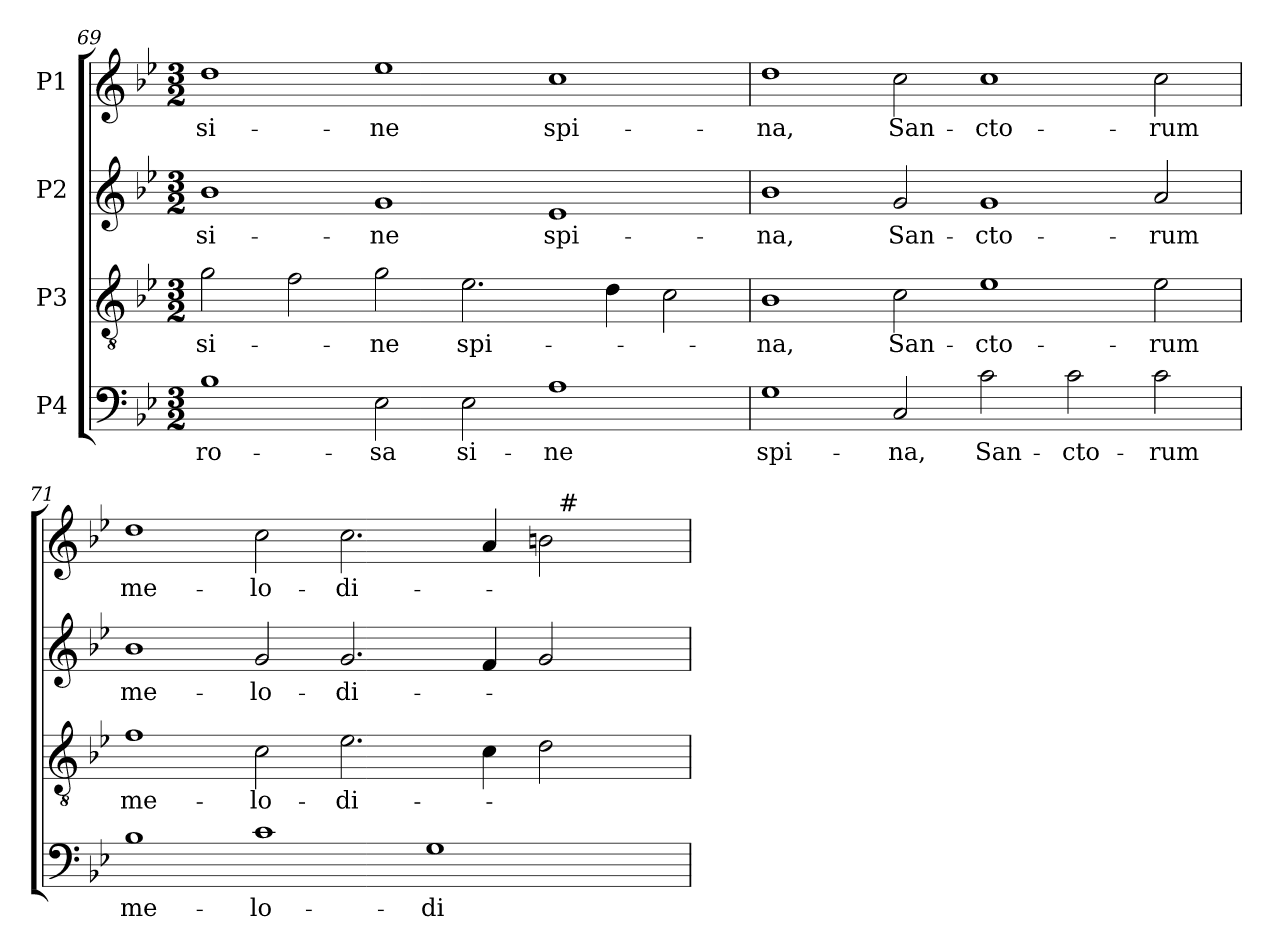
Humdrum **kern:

**kern	**text	**kern	**text	**kern	**text	**kern	**text
*part4	*part4	*part3	*part3	*part2	*part2	*part1	*part1
*staff4	*staff4	*staff3	*staff3	*staff2	*staff2	*staff1	*staff1
*I"P4	*	*I"P3	*	*I"P2	*	*I"P1	*
*clefF4	*	*clefGv2	*	*clefG2	*	*clefG2	*
*	*	*ITrd7c12	*	*	*	*	*
*k[b-e-]	*	*k[b-e-]	*	*k[b-e-]	*	*k[b-e-]	*
*B-:	*	*B-:	*	*B-:	*	*B-:	*
*M3/2	*	*M3/2	*	*M3/2	*	*M3/2	*
=69	=69	=69	=69	=69	=69	=69	=69
!	!LO:LY:b:color=#000000	!	!	!	!	!	!
!	!	!	!LO:LY:b:color=#000000	!	!	!	!
!	!	!	!	!	!LO:LY:b:color=#000000	!	!
!	!	!	!	!	!	!	!LO:LY:b:color=#000000
1B-i	ro-	2Gi\	si-	1b-i	si-	1ddi	si-
.	.	2Fi\	.	.	.	.	.
!	!LO:LY:b:color=#000000	!	!	!	!	!	!
!	!	!	!LO:LY:b:color=#000000	!	!	!	!
!	!	!	!	!	!LO:LY:b:color=#000000	!	!
!	!	!	!	!	!	!	!LO:LY:b:color=#000000
2E-i\	-sa	2Gi\	-ne	1gi	-ne	1ee-i	-ne
!	!LO:LY:b:color=#000000	!	!	!	!	!	!
!	!	!	!LO:LY:b:color=#000000	!	!	!	!
2E-i\	si-	2.E-i\	spi-	.	.	.	.
!	!LO:LY:b:color=#000000	!	!	!	!	!	!
!	!	!	!	!	!LO:LY:b:color=#000000	!	!
!	!	!	!	!	!	!	!LO:LY:b:color=#000000
1Ai	-ne	.	.	1e-i	spi-	1cci	spi-
.	.	4Di\	.	.	.	.	.
.	.	2Ci\	.	.	.	.	.
=70	=70	=70	=70	=70	=70	=70	=70
!	!LO:LY:b:color=#000000	!	!	!	!	!	!
!	!	!	!LO:LY:b:color=#000000	!	!	!	!
!	!	!	!	!	!LO:LY:b:color=#000000	!	!
!	!	!	!	!	!	!	!LO:LY:b:color=#000000
1Gi	spi-	1BB-i	-na,	1b-i	-na,	1ddi	-na,
!	!LO:LY:b:color=#000000	!	!	!	!	!	!
!	!	!	!LO:LY:b:color=#000000	!	!	!	!
!	!	!	!	!	!LO:LY:b:color=#000000	!	!
!	!	!	!	!	!	!	!LO:LY:b:color=#000000
2Ci/	-na,	2Ci\	San-	2gi/	San-	2cci\	San-
!	!LO:LY:b:color=#000000	!	!	!	!	!	!
!	!	!	!LO:LY:b:color=#000000	!	!	!	!
!	!	!	!	!	!LO:LY:b:color=#000000	!	!
!	!	!	!	!	!	!	!LO:LY:b:color=#000000
2ci\	San-	1E-i	-cto-	1gi	-cto-	1cci	-cto-
!	!LO:LY:b:color=#000000	!	!	!	!	!	!
2ci\	-cto-	.	.	.	.	.	.
!	!LO:LY:b:color=#000000	!	!	!	!	!	!
!	!	!	!LO:LY:b:color=#000000	!	!	!	!
!	!	!	!	!	!LO:LY:b:color=#000000	!	!
!	!	!	!	!	!	!	!LO:LY:b:color=#000000
2ci\	-rum	2E-i\	-rum	2ai/	-rum	2cci\	-rum
!!LO:LB:g=z
=71	=71	=71	=71	=71	=71	=71	=71
!	!LO:LY:b:color=#000000	!	!	!	!	!	!
!	!	!	!LO:LY:b:color=#000000	!	!	!	!
!	!	!	!	!	!LO:LY:b:color=#000000	!	!
!	!	!	!	!	!	!	!LO:LY:b:color=#000000
*	*	*	*	*	*	*^	*
1B-i	me-	1Fi	me-	1b-i	me-	1ddi	1ryy	me-
!	!LO:LY:b:color=#000000	!	!	!	!	!	!	!
!	!	!	!LO:LY:b:color=#000000	!	!	!	!	!
!	!	!	!	!	!LO:LY:b:color=#000000	!	!	!
!	!	!	!	!	!	!	!	!LO:LY:b:color=#000000
1ci	-lo-	2Ci\	-lo-	2gi/	-lo-	2cci\	1ryy	-lo-
!	!	!	!LO:LY:b:color=#000000	!	!	!	!	!
!	!	!	!	!	!LO:LY:b:color=#000000	!	!	!
!	!	!	!	!	!	!	!	!LO:LY:b:color=#000000
.	.	2.E-i\	-di-	2.gi/	-di-	2.cci\	.	-di-
!	!LO:LY:b:color=#000000	!	!	!	!	!	!	!
1Gi	-di-	.	.	.	.	.	2ryy	.
.	.	4Ci\	.	4fi/	.	4ai/	.	.
.	.	2Di\	.	2gi/	.	2bi\	32ryy	.
.	.	.	.	.	.	.	256ryy	.
!	!	!	!	!	!	!	!LO:TX:a:t=#	!
.	.	.	.	.	.	.	4ryy	.
.	.	.	.	.	.	.	8ryy	.
.	.	.	.	.	.	.	16ryy	.
.	.	.	.	.	.	.	64..ryy	.
*	*	*	*	*	*	*v	*v	*
=	=	=	=	=	=	=	=
*-	*-	*-	*-	*-	*-	*-	*-
